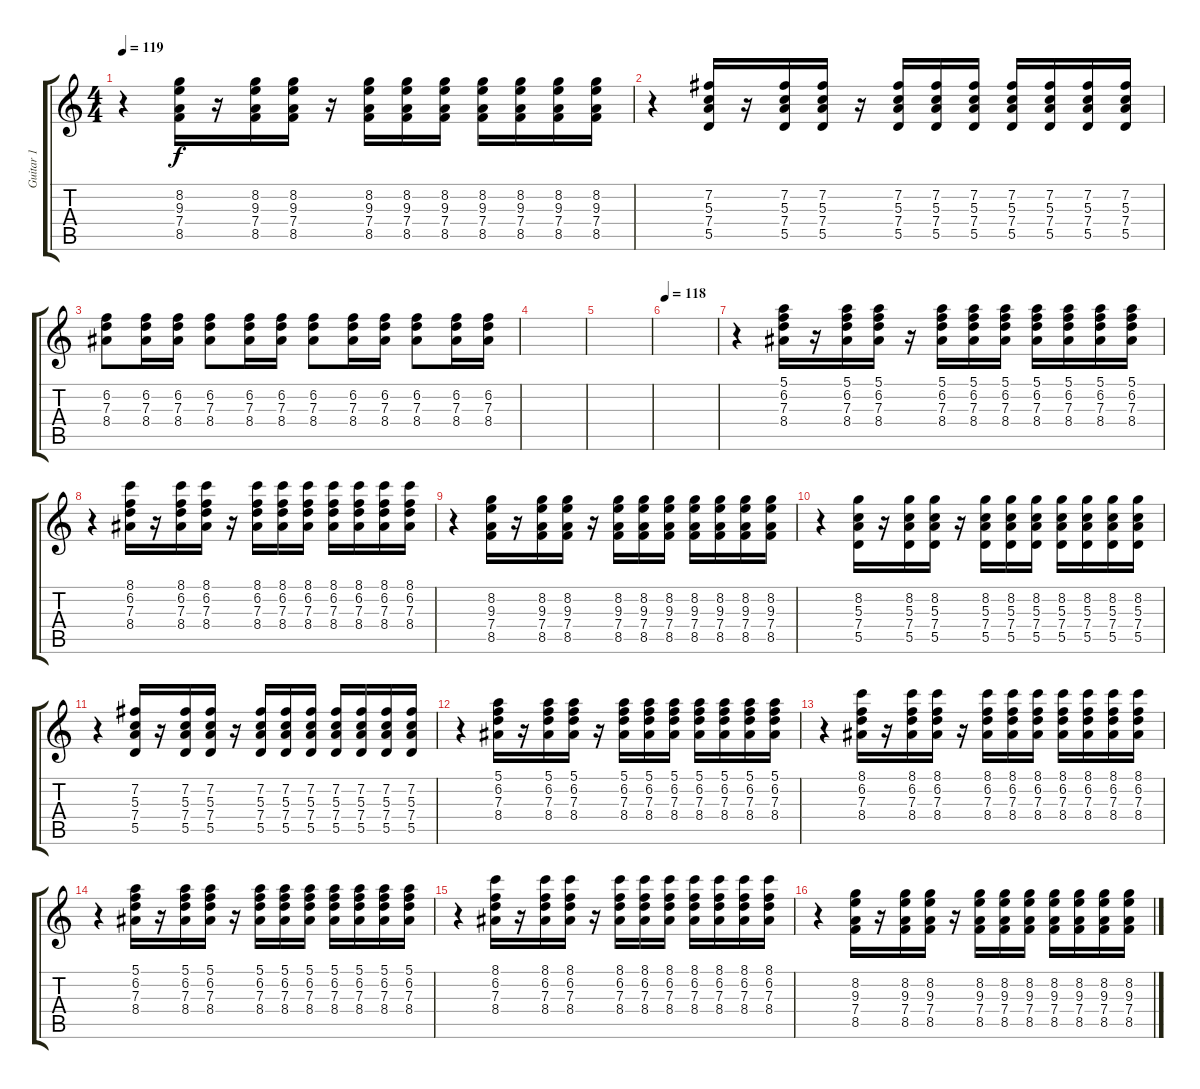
\track ("Guitar 1" "Guitar 1") {instrument electricguitarjazz}
\staff {score tabs}
\tuning (E4 B3 G3 D3 A2 E2) {hide}
\ts (4 4)
\tempo 119
\clef g2
\ks c
r.4{dy f} (8.2 9.3 7.4 8.5).16 r.16 (8.2 9.3 7.4 8.5).16 (8.2 9.3 7.4 8.5).16 r.16 (8.2 9.3 7.4 8.5).16 (8.2 9.3 7.4 8.5).16 (8.2 9.3 7.4 8.5).16 (8.2 9.3 7.4 8.5).16 (8.2 9.3 7.4 8.5).16 (8.2 9.3 7.4 8.5).16 (8.2 9.3 7.4 8.5).16 |
r.4 (7.2 5.3 7.4 5.5).16 r.16 (7.2 5.3 7.4 5.5).16 (7.2 5.3 7.4 5.5).16 r.16 (7.2 5.3 7.4 5.5).16 (7.2 5.3 7.4 5.5).16 (7.2 5.3 7.4 5.5).16 (7.2 5.3 7.4 5.5).16 (7.2 5.3 7.4 5.5).16 (7.2 5.3 7.4 5.5).16 (7.2 5.3 7.4 5.5).16 |
(6.2 7.3 8.4).8 (6.2 7.3 8.4).16 (6.2 7.3 8.4).16 (6.2 7.3 8.4).8 (6.2 7.3 8.4).16 (6.2 7.3 8.4).16 (6.2 7.3 8.4).8 (6.2 7.3 8.4).16 (6.2 7.3 8.4).16 (6.2 7.3 8.4).8 (6.2 7.3 8.4).16 (6.2 7.3 8.4).16 |
|
|
\tempo 118
|
r.4 (5.1 6.2 7.3 8.4).16 r.16 (5.1 6.2 7.3 8.4).16 (5.1 6.2 7.3 8.4).16 r.16 (5.1 6.2 7.3 8.4).16 (5.1 6.2 7.3 8.4).16 (5.1 6.2 7.3 8.4).16 (5.1 6.2 7.3 8.4).16 (5.1 6.2 7.3 8.4).16 (5.1 6.2 7.3 8.4).16 (5.1 6.2 7.3 8.4).16 |
r.4 (8.1 6.2 7.3 8.4).16 r.16 (8.1 6.2 7.3 8.4).16 (8.1 6.2 7.3 8.4).16 r.16 (8.1 6.2 7.3 8.4).16 (8.1 6.2 7.3 8.4).16 (8.1 6.2 7.3 8.4).16 (8.1 6.2 7.3 8.4).16 (8.1 6.2 7.3 8.4).16 (8.1 6.2 7.3 8.4).16 (8.1 6.2 7.3 8.4).16 |
r.4 (8.2 9.3 7.4 8.5).16 r.16 (8.2 9.3 7.4 8.5).16 (8.2 9.3 7.4 8.5).16 r.16 (8.2 9.3 7.4 8.5).16 (8.2 9.3 7.4 8.5).16 (8.2 9.3 7.4 8.5).16 (8.2 9.3 7.4 8.5).16 (8.2 9.3 7.4 8.5).16 (8.2 9.3 7.4 8.5).16 (8.2 9.3 7.4 8.5).16 |
r.4 (8.2 5.3 7.4 5.5).16 r.16 (8.2 5.3 7.4 5.5).16 (8.2 5.3 7.4 5.5).16 r.16 (8.2 5.3 7.4 5.5).16 (8.2 5.3 7.4 5.5).16 (8.2 5.3 7.4 5.5).16 (8.2 5.3 7.4 5.5).16 (8.2 5.3 7.4 5.5).16 (8.2 5.3 7.4 5.5).16 (8.2 5.3 7.4 5.5).16 |
r.4 (7.2 5.3 7.4 5.5).16 r.16 (7.2 5.3 7.4 5.5).16 (7.2 5.3 7.4 5.5).16 r.16 (7.2 5.3 7.4 5.5).16 (7.2 5.3 7.4 5.5).16 (7.2 5.3 7.4 5.5).16 (7.2 5.3 7.4 5.5).16 (7.2 5.3 7.4 5.5).16 (7.2 5.3 7.4 5.5).16 (7.2 5.3 7.4 5.5).16 |
r.4 (5.1 6.2 7.3 8.4).16 r.16 (5.1 6.2 7.3 8.4).16 (5.1 6.2 7.3 8.4).16 r.16 (5.1 6.2 7.3 8.4).16 (5.1 6.2 7.3 8.4).16 (5.1 6.2 7.3 8.4).16 (5.1 6.2 7.3 8.4).16 (5.1 6.2 7.3 8.4).16 (5.1 6.2 7.3 8.4).16 (5.1 6.2 7.3 8.4).16 |
r.4 (8.1 6.2 7.3 8.4).16 r.16 (8.1 6.2 7.3 8.4).16 (8.1 6.2 7.3 8.4).16 r.16 (8.1 6.2 7.3 8.4).16 (8.1 6.2 7.3 8.4).16 (8.1 6.2 7.3 8.4).16 (8.1 6.2 7.3 8.4).16 (8.1 6.2 7.3 8.4).16 (8.1 6.2 7.3 8.4).16 (8.1 6.2 7.3 8.4).16 |
r.4 (5.1 6.2 7.3 8.4).16 r.16 (5.1 6.2 7.3 8.4).16 (5.1 6.2 7.3 8.4).16 r.16 (5.1 6.2 7.3 8.4).16 (5.1 6.2 7.3 8.4).16 (5.1 6.2 7.3 8.4).16 (5.1 6.2 7.3 8.4).16 (5.1 6.2 7.3 8.4).16 (5.1 6.2 7.3 8.4).16 (5.1 6.2 7.3 8.4).16 |
r.4 (8.1 6.2 7.3 8.4).16 r.16 (8.1 6.2 7.3 8.4).16 (8.1 6.2 7.3 8.4).16 r.16 (8.1 6.2 7.3 8.4).16 (8.1 6.2 7.3 8.4).16 (8.1 6.2 7.3 8.4).16 (8.1 6.2 7.3 8.4).16 (8.1 6.2 7.3 8.4).16 (8.1 6.2 7.3 8.4).16 (8.1 6.2 7.3 8.4).16 |
r.4 (8.2 9.3 7.4 8.5).16 r.16 (8.2 9.3 7.4 8.5).16 (8.2 9.3 7.4 8.5).16 r.16 (8.2 9.3 7.4 8.5).16 (8.2 9.3 7.4 8.5).16 (8.2 9.3 7.4 8.5).16 (8.2 9.3 7.4 8.5).16 (8.2 9.3 7.4 8.5).16 (8.2 9.3 7.4 8.5).16 (8.2 9.3 7.4 8.5).16
